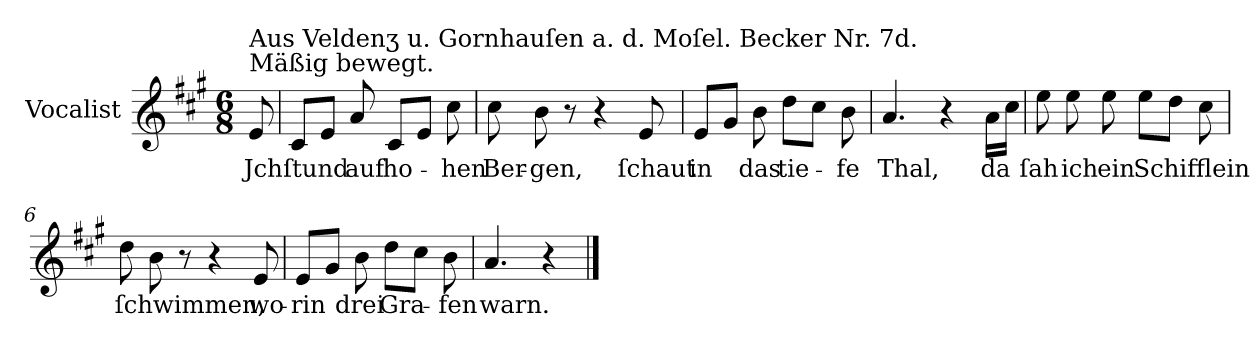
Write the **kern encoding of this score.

**kern	**text
*part1	*part1
*staff1	*staff1
*I"Vocalist	*
*k[f#c#g#]	*
*A:	*
*M6/8	*
=	=
!LO:TX:a:t=Mäßig bewegt.	!
!LO:TX:a:t=Aus Veldenʒ u. Gornhauſen a. d. Moſel. Becker Nr. 7d.	!
8e	Jch
=1	=1
8c#L	ſtund
8eJ	.
8a	auf
8c#L	ho-
8eJ	.
8cc#	-hen
=2	=2
8cc#	Ber-
8b	-gen,
8r	.
4r	.
8e	ſchaut
=3	=3
8eL	in
8g#J	.
8b	das
8ddL	tie-
8cc#J	.
8b	-fe
=4	=4
4.a	Thal,
4r	.
16aLL	da
16cc#JJ	.
=5	=5
8ee	ſah
8ee	ich
8ee	ein
8eeL	Schifflein
8ddJ	.
8cc#	.
=6	=6
8dd	ſchwimmen,
8b	.
8r	.
4r	.
8e	wo-
=7	=7
8eL	-rin
8g#J	.
8b	drei
8ddL	Gra-
8cc#J	.
8b	-fen
=8	=8
4.a	warn.
4r	.
==	==
*-	*-
